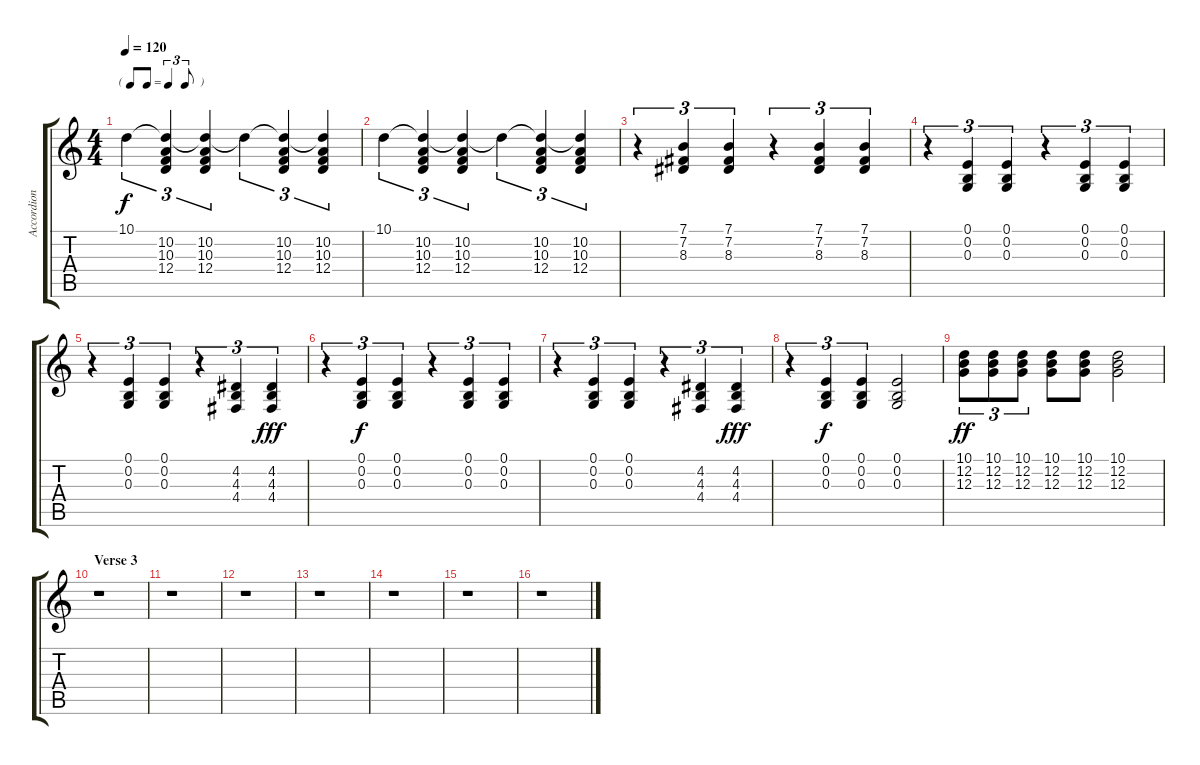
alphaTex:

\track ("Accordion" "Accordion") {instrument accordion}
\staff {score tabs}
\tuning (E4 B3 G3 D3 A2 E2) {hide}
\ts (4 4)
\tf triplet8th
\tempo 120
\clef g2
\ks c
10.1.4{tu (3 2) dy f} (10.1{t} 10.2 10.3 12.4).4{tu (3 2)} (10.1{t} 10.2 10.3 12.4).4{tu (3 2)} 10.1{t}.4{tu (3 2)} (10.1{t} 10.2 10.3 12.4).4{tu (3 2)} (10.1{t} 10.2 10.3 12.4).4{tu (3 2)} |
10.1.4{tu (3 2)} (10.1{t} 10.2 10.3 12.4).4{tu (3 2)} (10.1{t} 10.2 10.3 12.4).4{tu (3 2)} 10.1{t}.4{tu (3 2)} (10.1{t} 10.2 10.3 12.4).4{tu (3 2)} (10.1{t} 10.2 10.3 12.4).4{tu (3 2)} |
r.4{tu (3 2)} (7.1 7.2 8.3).4{tu (3 2)} (7.1 7.2 8.3).4{tu (3 2)} r.4{tu (3 2)} (7.1 7.2 8.3).4{tu (3 2)} (7.1 7.2 8.3).4{tu (3 2)} |
r.4{tu (3 2)} (0.1 0.2 0.3).4{tu (3 2)} (0.1 0.2 0.3).4{tu (3 2)} r.4{tu (3 2)} (0.1 0.2 0.3).4{tu (3 2)} (0.1 0.2 0.3).4{tu (3 2)} |
r.4{tu (3 2)} (0.1 0.2 0.3).4{tu (3 2)} (0.1 0.2 0.3).4{tu (3 2)} r.4{tu (3 2)} (4.2 4.3 4.4).4{tu (3 2)} (4.2 4.3 4.4).4{tu (3 2) dy fff} |
r.4{tu (3 2)} (0.1 0.2 0.3).4{tu (3 2) dy f} (0.1 0.2 0.3).4{tu (3 2)} r.4{tu (3 2)} (0.1 0.2 0.3).4{tu (3 2)} (0.1 0.2 0.3).4{tu (3 2)} |
r.4{tu (3 2)} (0.1 0.2 0.3).4{tu (3 2)} (0.1 0.2 0.3).4{tu (3 2)} r.4{tu (3 2)} (4.2 4.3 4.4).4{tu (3 2)} (4.2 4.3 4.4).4{tu (3 2) dy fff} |
r.4{tu (3 2)} (0.1 0.2 0.3).4{tu (3 2) dy f} (0.1 0.2 0.3).4{tu (3 2)} (0.1 0.2 0.3).2 |
(10.1 12.2 12.3).8{tu (3 2) dy ff volume 14 instrument honkytonkpiano} (10.1 12.2 12.3).8{tu (3 2)} (10.1 12.2 12.3).8{tu (3 2)} (10.1 12.2 12.3).8 (10.1 12.2 12.3).8 (10.1 12.2 12.3).2 |
\section ("" "Verse 3")
r.1 |
r.1 |
r.1 |
r.1 |
r.1 |
r.1 |
r.1
